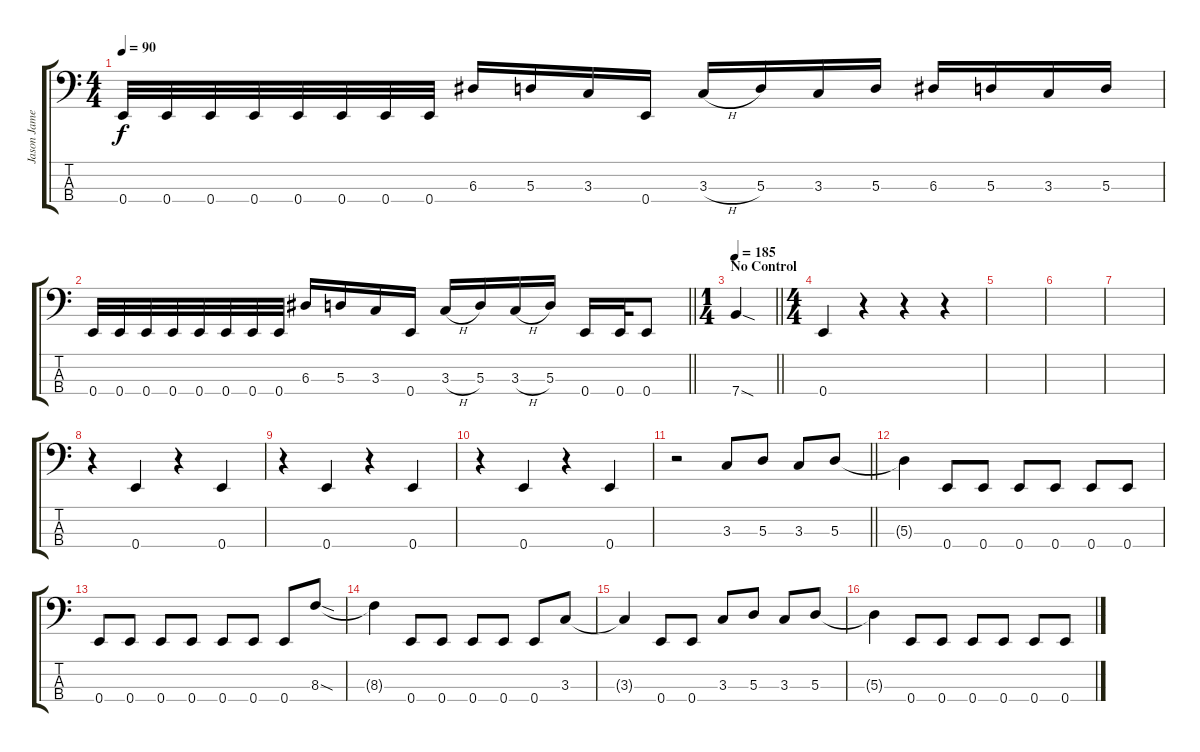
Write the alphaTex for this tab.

\track ("Jason James" "Jason Jame") {instrument electricbassfinger}
\staff {score tabs}
\tuning (G2 D2 A1 E1) {hide}
\ts (4 4)
\tempo 90
\clef f4
\ks c
0.4.32{dy f} 0.4.32 0.4.32 0.4.32 0.4.32 0.4.32 0.4.32 0.4.32 6.3.16 5.3.16 3.3.16 0.4.16 3.3{h}.16 5.3.16 3.3.16 5.3.16 6.3.16 5.3.16 3.3.16 5.3.16 |
\barLineRight lightlight
0.4.32 0.4.32 0.4.32 0.4.32 0.4.32 0.4.32 0.4.32 0.4.32 6.3.16 5.3.16 3.3.16 0.4.16 3.3{h}.16 5.3.16 3.3{h}.16 5.3.16 0.4.16 0.4.32 0.4.8 |
\ts (1 4)
\section ("" "No Control")
\tempo 185
\barLineRight lightlight
7.4{sod}.4{volume 14} |
\ts (4 4)
0.4.4{instrument slapbass2} r.4 r.4 r.4 |
|
|
|
r.4 0.4.4{instrument electricbassfinger} r.4 0.4.4 |
r.4 0.4.4 r.4 0.4.4 |
r.4 0.4.4 r.4 0.4.4 |
\barLineRight lightlight
r.2 3.3.8 5.3.8 3.3.8 5.3.8 |
5.3{t}.4 0.4.8 0.4.8 0.4.8 0.4.8 0.4.8 0.4.8 |
0.4.8 0.4.8 0.4.8 0.4.8 0.4.8 0.4.8 0.4.8 8.3{sod}.8 |
8.3{t}.4 0.4.8 0.4.8 0.4.8 0.4.8 0.4.8 3.3.8 |
3.3{t}.4 0.4.8 0.4.8 3.3.8 5.3.8 3.3.8 5.3.8 |
5.3{t}.4 0.4.8 0.4.8 0.4.8 0.4.8 0.4.8 0.4.8
